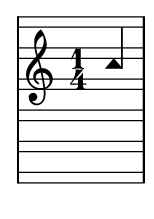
\version "2.14.0"

\header {
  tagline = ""
}

\paper {
  #(set-paper-size "a10")
}

%Customizing note head stencils based on pitch
%Defining stencils

upTriangle =
#(ly:make-stencil 
	(list 'embedded-ps
    "gsave
      currentpoint translate
      newpath
      -.1875 -.5 moveto
      .65625 .5 lineto
      1.5 -.5 lineto
      closepath
      fill
      grestore" )
    (cons -.1875 1.5)
    (cons -.5 .5)
)

downTriangle =
#(ly:make-stencil 
	(list 'embedded-ps
    "gsave
      currentpoint translate

      newpath
      .08 .34 moveto
      .65625 -.4 lineto
      1.2325 .34 lineto
      closepath
      0.12 setlinewidth
      stroke      

      newpath
      -.0775 .43 moveto
      .65625 -.43 lineto
      1.39 .43 lineto
      closepath
      0.1 setlinewidth
      stroke      
	  
	  newpath
      -.1675 .48 moveto
      .65625 -.48 lineto
      1.48 .48 lineto
      closepath
      0.04 setlinewidth
      stroke

      grestore" )
    (cons -.1875 1.5)
    (cons -.5 .5)
)

upTriLgr = 
#(ly:make-stencil 
	(list 'embedded-ps
    "gsave
      currentpoint translate
      newpath
      -.1875 -.5 moveto
      .65625 .5 lineto
      1.5 -.5 lineto
      closepath
      fill
	  newpath
	  -.5 0 moveto
	  1.8 0 lineto
      closepath
      .19 setlinewidth
      stroke  
      grestore" )
    (cons -.1875 1.5)
    (cons -.5 .5)
)

downTriLgr =
#(ly:make-stencil 
	(list 'embedded-ps
    "gsave
      currentpoint translate
      newpath
      .08 .34 moveto
      .65625 -.4 lineto
      1.2325 .34 lineto
      closepath
      0.12 setlinewidth
      stroke      
      newpath
      -.0775 .43 moveto
      .65625 -.43 lineto
      1.39 .43 lineto
      closepath
      0.1 setlinewidth
      stroke      
	  newpath
      -.1675 .48 moveto
      .65625 -.48 lineto
      1.48 .48 lineto
      closepath
      0.04 setlinewidth
      stroke
	  newpath
	  -.5 0 moveto
	  1.8 0 lineto
      closepath
      .19 setlinewidth
      stroke  
      grestore" )
    (cons -.1875 1.5)
    (cons -.5 .5)
)

%Based on the pitch's semitone, which note head
#(define (semitone-to-stencil semitone)
         (let ((s (modulo semitone 12)))
         	(case s
		((11) upTriLgr)
		((0) downTriLgr)
		(else (if (= (remainder semitone 2) 0) downTriangle upTriangle))
	))
)

%Get the pitch from the grob, convert to semitone, and send it on
#(define (stencil-notehead grob)
   (semitone-to-stencil 
	 (ly:pitch-semitones (ly:event-property (event-cause grob) 'pitch))))


%Begin stem attachment adjustment code
%Assign stem attachment values to variables

upTriUpStem 	= #'(1 . -1)
upTridownStem 	= #'(1 . .9)
downTriUpStem	= #'(1 . .9)
downTriDownStem	= #'(1 . -1)

%Based on the pitch, is the stem up or down, 
%Then based on pitch is the note head an up or down triangle

#(define (pitch-to-stem pitch stemdir)
	(if (= (modulo (ly:pitch-semitones pitch) 2) 1) 
		(if (= UP stemdir) upTriUpStem upTridownStem)		
		(if (= DOWN stemdir) downTriDownStem downTriUpStem)
	)
)

%Get the stem from notehead grob
#(define (notehead-get-notecolumn nhgrob)
   (ly:grob-parent nhgrob X))

#(define (notehead-get-stem nhgrob)
   (let ((notecolumn (notehead-get-notecolumn nhgrob)))
     (ly:grob-object notecolumn 'stem)))

%Get the pitch and stem direction from the grob and send it on
#(define (stem-adjuster nhgrob)
	(pitch-to-stem
	    (ly:event-property (event-cause nhgrob) 'pitch) 
		(ly:grob-property (notehead-get-stem nhgrob) 'direction) ))

%Begin double-stem for half note code
#(define (doubleStemmer grob)
   (if (= 1 (ly:grob-property grob 'duration-log))

		(ly:stencil-combine-at-edge
              (ly:stem::print grob)
              X
              (- (ly:grob-property grob 'direction))
              (ly:stem::print grob)
              -.42 0) ;; note: use .15 for other side

		(ly:stem::print grob)
	)
)

%End customization scripts


upTriangleEmpty =
#(ly:make-stencil 
	(list 'embedded-ps
    "gsave
      currentpoint translate
      newpath
      -.1875 -.5 moveto
      .65625 .5 lineto
      1.5 -.5 lineto
      closepath
      0.19 setlinewidth
      stroke
      grestore" )
    (cons -.1875 1.5)
    (cons -.5 .5)
)

upTriangleFull =
#(ly:make-stencil 
	(list 'embedded-ps
    "gsave
      currentpoint translate
      newpath
      -.1875 -.5 moveto
      .65625 .5 lineto
      1.5 -.5 lineto
      closepath
      fill
      grestore" )
    (cons -.1875 1.5)
    (cons -.5 .5)
)

downTriangleEmpty =
#(ly:make-stencil 
	(list 'embedded-ps
    "gsave
      currentpoint translate

      newpath
      .08 .34 moveto
      .65625 -.4 lineto
      1.2325 .34 lineto
      closepath
      0.12 setlinewidth
      stroke      

      newpath
      -.0775 .43 moveto
      .65625 -.43 lineto
      1.39 .43 lineto
      closepath
      0.1 setlinewidth
      stroke      
	  
	  newpath
      -.1675 .48 moveto
      .65625 -.48 lineto
      1.48 .48 lineto
      closepath
      0.04 setlinewidth
      stroke

      grestore" )
    (cons -.1875 1.5)
    (cons -.5 .5)
)

downTriangleFull =
#(ly:make-stencil 
	(list 'embedded-ps
    "gsave
      currentpoint translate

      newpath
      .08 .34 moveto
      .65625 -.4 lineto
      1.2325 .34 lineto
      closepath
      0.12 setlinewidth
      stroke      

      newpath
      -.0775 .43 moveto
      .65625 -.43 lineto
      1.39 .43 lineto
      closepath
      0.1 setlinewidth
      stroke      
	  
	  newpath
      -.1675 .48 moveto
      .65625 -.48 lineto
      1.48 .48 lineto
      closepath
      fill

      grestore" )
    (cons -.1875 1.5)
    (cons -.5 .5)
)

upTriLgr = 
#(ly:make-stencil 
	(list 'embedded-ps
    "gsave
      currentpoint translate
      newpath
      -.1875 -.5 moveto
      .65625 .5 lineto
      1.5 -.5 lineto
      closepath
      0.19 setlinewidth
      stroke
	  newpath
	  -.5 0 moveto
	  1.8 0 lineto
      closepath
      .19 setlinewidth
      stroke  
      grestore" )
    (cons -.1875 1.5)
    (cons -.5 .5)
)

downTriLgr =
#(ly:make-stencil 
	(list 'embedded-ps
    "gsave
      currentpoint translate
      newpath
      .08 .34 moveto
      .65625 -.4 lineto
      1.2325 .34 lineto
      closepath
      0.12 setlinewidth
      stroke      
      newpath
      -.0775 .43 moveto
      .65625 -.43 lineto
      1.39 .43 lineto
      closepath
      0.1 setlinewidth
      stroke      
	  newpath
      -.1675 .48 moveto
      .65625 -.48 lineto
      1.48 .48 lineto
      closepath
      0.04 setlinewidth
      stroke
	  newpath
	  -.5 0 moveto
	  1.8 0 lineto
      closepath
      .19 setlinewidth
      stroke  
      grestore" )
    (cons -.1875 1.5)
    (cons -.5 .5)
)

%Based on the pitch's semitone, which note head
#(define (semitone-to-stencil semitone)
         (let ((s (modulo semitone 12)))
         	(case s
		((11) upTriLgr)
		((0) downTriLgr)
                ((2 4) downTriangleEmpty)
                ((5 7 9) upTriangleEmpty)
                ((1 3) upTriangleFull)
                ((6 8 10) downTriangleFull)
	))
)

%Get the pitch from the grob, convert to semitone, and send it on
#(define (stencil-notehead grob)
   (semitone-to-stencil 
	 (ly:pitch-semitones (ly:event-property (event-cause grob) 'pitch))))


%Begin stem attachment adjustment code
%Assign stem attachment values to variables

upTriUpStem 	= #'(1 . -1)
upTridownStem 	= #'(1 . .9)
downTriUpStem	= #'(1 . .9)
downTriDownStem	= #'(1 . -1)

%Based on the pitch, is the stem up or down, 
%Then based on pitch is the note head an up or down triangle

#(define (pitch-to-stem pitch stemdir)
	(if (= (modulo (ly:pitch-semitones pitch) 2) 1) 
		(if (= UP stemdir) upTriUpStem upTridownStem)		
		(if (= DOWN stemdir) downTriDownStem downTriUpStem)
	)
)

%Get the stem from notehead grob
#(define (notehead-get-notecolumn nhgrob)
   (ly:grob-parent nhgrob X))

#(define (notehead-get-stem nhgrob)
   (let ((notecolumn (notehead-get-notecolumn nhgrob)))
     (ly:grob-object notecolumn 'stem)))

%Get the pitch and stem direction from the grob and send it on
#(define (stem-adjuster nhgrob)
	(pitch-to-stem
	    (ly:event-property (event-cause nhgrob) 'pitch) 
		(ly:grob-property (notehead-get-stem nhgrob) 'direction) ))

%Begin double-stem for half note code
#(define (doubleStemmer grob)
   (if (= 1 (ly:grob-property grob 'duration-log))

		(ly:stencil-combine-at-edge
              (ly:stem::print grob)
              X
              (- (ly:grob-property grob 'direction))
              (ly:stem::print grob)
              -.42 0) ;; note: use .15 for other side

		(ly:stem::print grob)
	)
)

%End customization scripts

down = {
      \override Stem #'direction = #DOWN     
}

up = {
      \override Stem #'direction = #UP
}

nl = {
      \once \override Score.RehearsalMark #'transparent = ##t
      \mark "C"
}

tn = {
  \override Staff.StaffSymbol #'line-positions = #'(10 8 4 2 -2 -4 -8 -10 -14 -16 -20 -22)
  \override NoteHead #'stem-attachment = #stem-adjuster
  \override NoteHead #'stencil = #stencil-notehead
  \override Stem #'stencil = #doubleStemmer
}

notes = \relative c {
      \time 1/4
      \autoBeamOff

      \up
      cis''4
}

\new Staff \with {
  \remove "Accidental_engraver"
  \remove "Key_engraver" 
  staffLineLayoutFunction = #(lambda (p) (floor (/ (+ (ly:pitch-semitones p) 1) 2)))
  middleCPosition = #-6
  clefGlyph = #"clefs.G"
  clefPosition = #(+ -6 4)
}
{
  \tn
  \notes 
}


